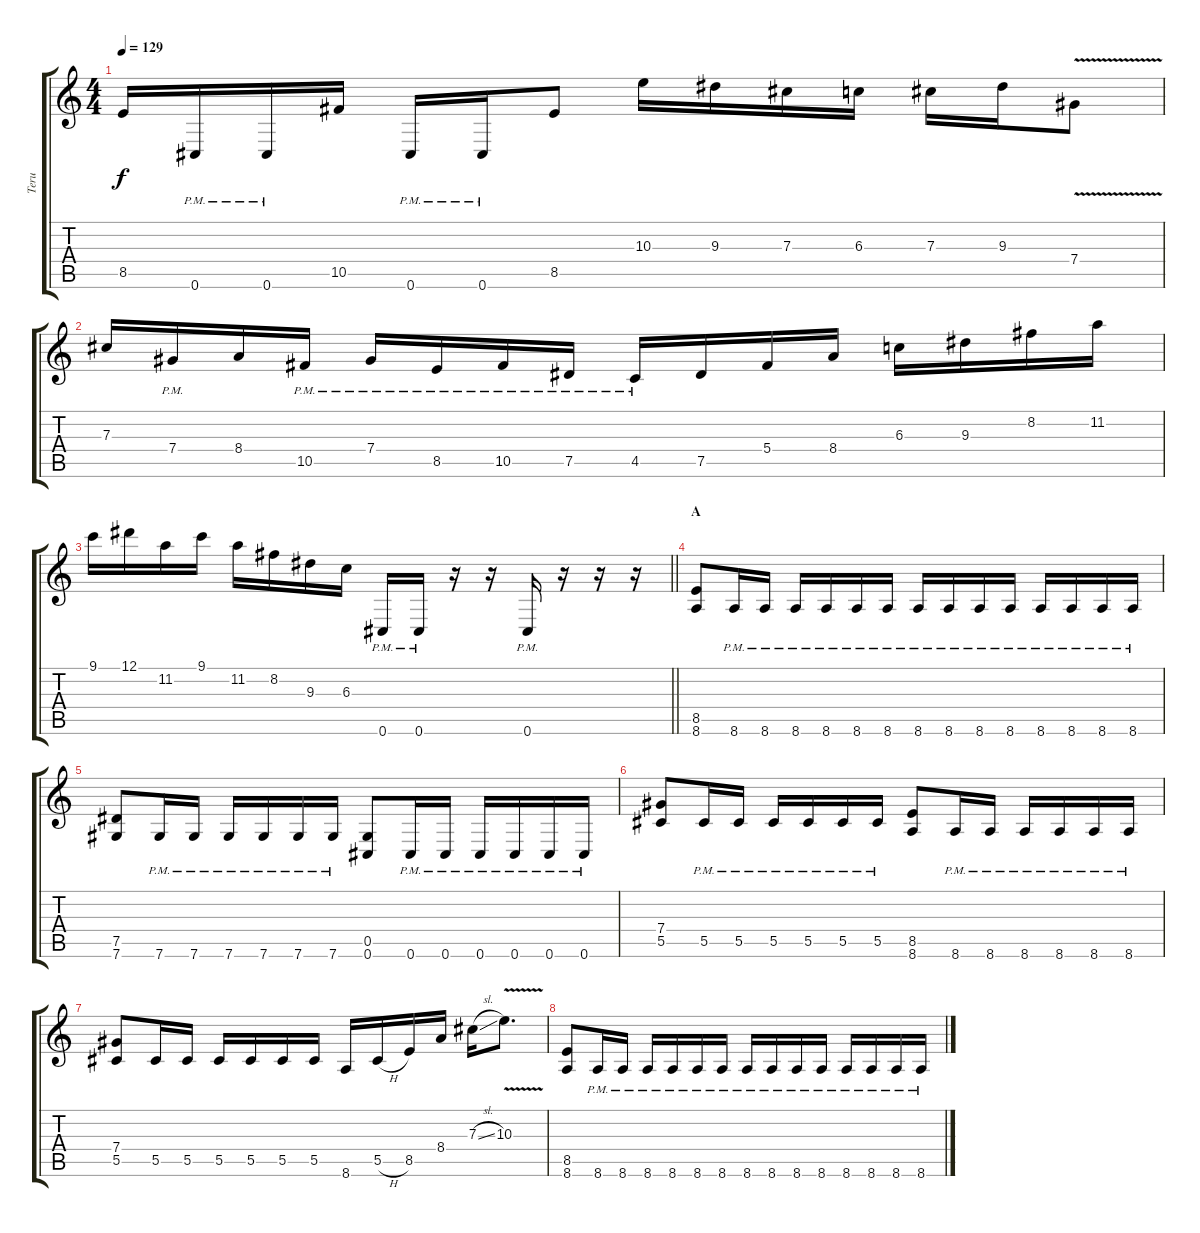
\track ("Teru" "Teru") {instrument distortionguitar}
\staff {score tabs}
\tuning (Eb4 Bb3 Gb3 Db3 Ab2 Db2) {hide}
\ts (4 4)
\tempo 129
\clef g2
\ks c
8.5.16{dy f} 0.6{pm}.16 0.6{pm}.16 10.5.16 0.6{pm}.16 0.6{pm}.16 8.5.8 10.3.16 9.3.16 7.3.16 6.3.16 7.3.16 9.3.16 7.4{v}.8 |
7.3.16 7.4{pm}.16 8.4.16 10.5{pm}.16 7.4{pm}.16 8.5{pm}.16 10.5{pm}.16 7.5{pm}.16 4.5{pm}.16 7.5.16 5.4.16 8.4.16 6.3.16 9.3.16 8.2.16 11.2.16 |
\barLineRight lightlight
9.1.16 12.1.16 11.2.16 9.1.16 11.2.16 8.2.16 9.3.16 6.3.16 0.6{pm}.16 0.6{pm}.16 r.16 r.16 0.6{pm}.16 r.16 r.16 r.16 |
\section ("" "A")
(8.5 8.6).8 8.6{pm}.16 8.6{pm}.16 8.6{pm}.16 8.6{pm}.16 8.6{pm}.16 8.6{pm}.16 8.6{pm}.16 8.6{pm}.16 8.6{pm}.16 8.6{pm}.16 8.6{pm}.16 8.6{pm}.16 8.6{pm}.16 8.6{pm}.16 |
(7.5 7.6).8 7.6{pm}.16 7.6{pm}.16 7.6{pm}.16 7.6{pm}.16 7.6{pm}.16 7.6{pm}.16 (0.5 0.6).8 0.6{pm}.16 0.6{pm}.16 0.6{pm}.16 0.6{pm}.16 0.6{pm}.16 0.6{pm}.16 |
(7.4 5.5).8 5.5{pm}.16 5.5{pm}.16 5.5{pm}.16 5.5{pm}.16 5.5{pm}.16 5.5{pm}.16 (8.5 8.6).8 8.6{pm}.16 8.6{pm}.16 8.6{pm}.16 8.6{pm}.16 8.6{pm}.16 8.6{pm}.16 |
(7.4 5.5).8 5.5.16 5.5.16 5.5.16 5.5.16 5.5.16 5.5.16 8.6.16 5.5{h}.16 8.5.16 8.4.16 7.3{sl}.16 10.3{v}.8{d} |
(8.5 8.6).8 8.6{pm}.16 8.6{pm}.16 8.6{pm}.16 8.6{pm}.16 8.6{pm}.16 8.6{pm}.16 8.6{pm}.16 8.6{pm}.16 8.6{pm}.16 8.6{pm}.16 8.6{pm}.16 8.6{pm}.16 8.6{pm}.16 8.6{pm}.16
